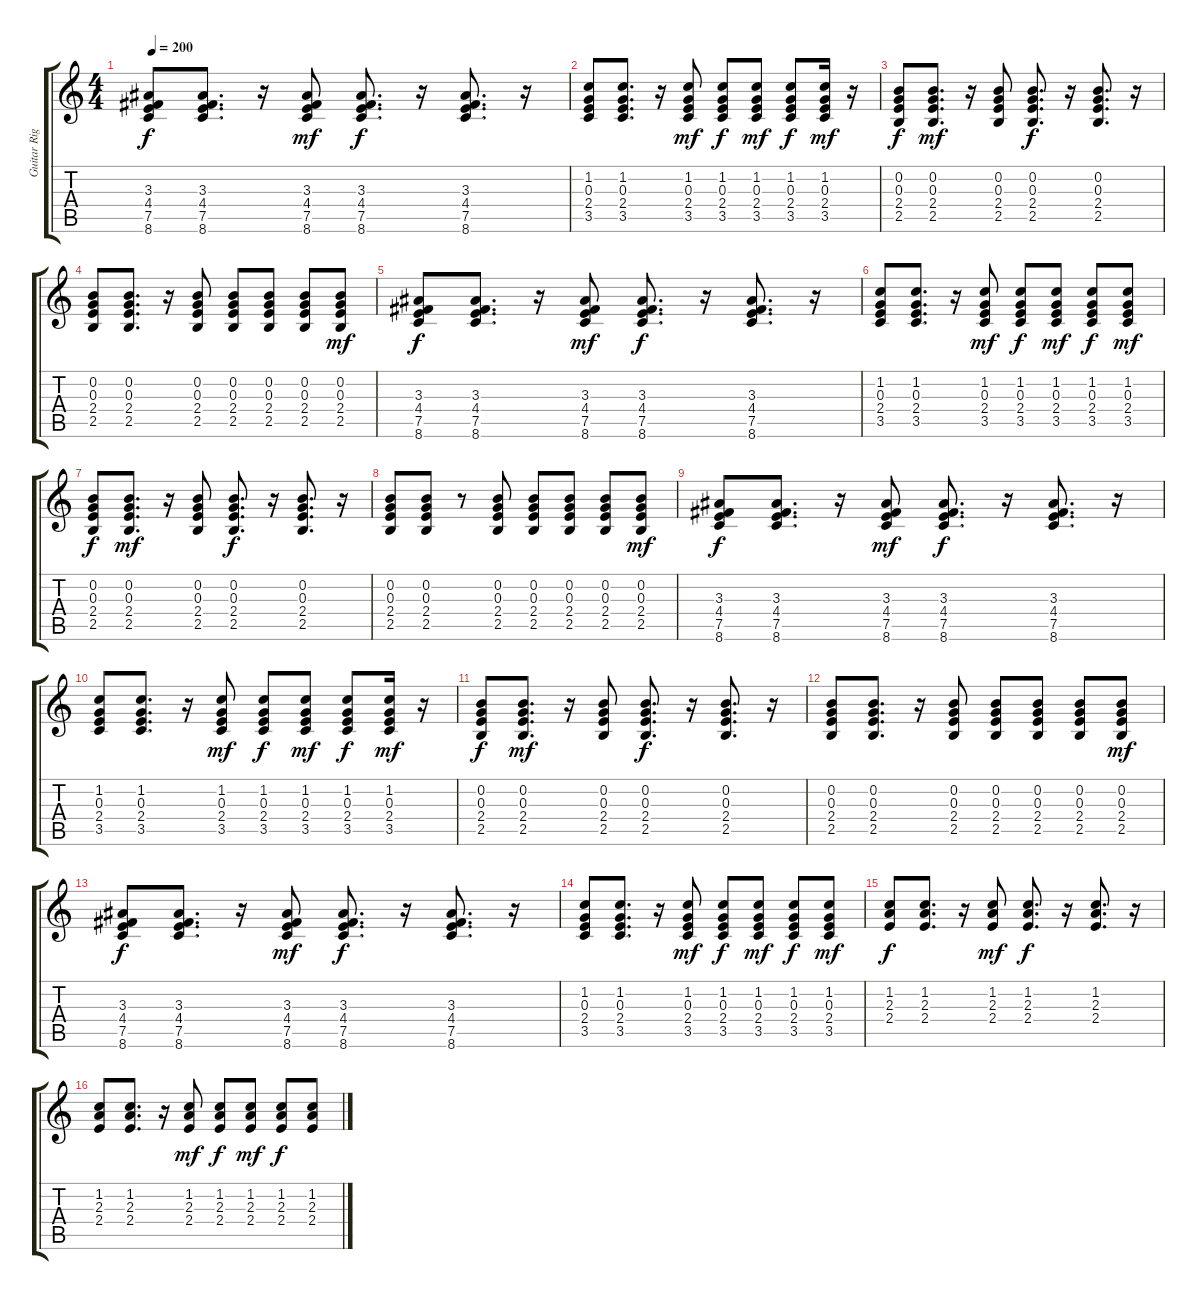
\track ("Guitar Right" "Guitar Rig") {instrument acousticguitarsteel}
\staff {score tabs}
\tuning (E4 B3 G3 D3 A2 E2) {hide}
\ts (4 4)
\tempo 200
\clef g2
\ks c
(3.3 4.4 7.5 8.6).8{dy f} (3.3 4.4 7.5 8.6).8{d} r.16 (3.3 4.4 7.5 8.6).8{dy mf} (3.3 4.4 7.5 8.6).8{d dy f} r.16 (3.3 4.4 7.5 8.6).8{d} r.16 |
(1.2 0.3 2.4 3.5).8 (1.2 0.3 2.4 3.5).8{d} r.16 (1.2 0.3 2.4 3.5).8{dy mf} (1.2 0.3 2.4 3.5).8{dy f} (1.2 0.3 2.4 3.5).8{dy mf} (1.2 0.3 2.4 3.5).8{dy f} (1.2 0.3 2.4 3.5).16{dy mf} r.16 |
(0.2 0.3 2.4 2.5).8{dy f} (0.2 0.3 2.4 2.5).8{d dy mf} r.16 (0.2 0.3 2.4 2.5).8 (0.2 0.3 2.4 2.5).8{d dy f} r.16 (0.2 0.3 2.4 2.5).8{d} r.16 |
(0.2 0.3 2.4 2.5).8 (0.2 0.3 2.4 2.5).8{d} r.16 (0.2 0.3 2.4 2.5).8 (0.2 0.3 2.4 2.5).8 (0.2 0.3 2.4 2.5).8 (0.2 0.3 2.4 2.5).8 (0.2 0.3 2.4 2.5).8{dy mf} |
(3.3 4.4 7.5 8.6).8{dy f} (3.3 4.4 7.5 8.6).8{d} r.16 (3.3 4.4 7.5 8.6).8{dy mf} (3.3 4.4 7.5 8.6).8{d dy f} r.16 (3.3 4.4 7.5 8.6).8{d} r.16 |
(1.2 0.3 2.4 3.5).8 (1.2 0.3 2.4 3.5).8{d} r.16 (1.2 0.3 2.4 3.5).8{dy mf} (1.2 0.3 2.4 3.5).8{dy f} (1.2 0.3 2.4 3.5).8{dy mf} (1.2 0.3 2.4 3.5).8{dy f} (1.2 0.3 2.4 3.5).8{dy mf} |
(0.2 0.3 2.4 2.5).8{dy f} (0.2 0.3 2.4 2.5).8{d dy mf} r.16 (0.2 0.3 2.4 2.5).8 (0.2 0.3 2.4 2.5).8{d dy f} r.16 (0.2 0.3 2.4 2.5).8{d} r.16 |
(0.2 0.3 2.4 2.5).8 (0.2 0.3 2.4 2.5).8 r.8 (0.2 0.3 2.4 2.5).8 (0.2 0.3 2.4 2.5).8 (0.2 0.3 2.4 2.5).8 (0.2 0.3 2.4 2.5).8 (0.2 0.3 2.4 2.5).8{dy mf} |
(3.3 4.4 7.5 8.6).8{dy f} (3.3 4.4 7.5 8.6).8{d} r.16 (3.3 4.4 7.5 8.6).8{dy mf} (3.3 4.4 7.5 8.6).8{d dy f} r.16 (3.3 4.4 7.5 8.6).8{d} r.16 |
(1.2 0.3 2.4 3.5).8 (1.2 0.3 2.4 3.5).8{d} r.16 (1.2 0.3 2.4 3.5).8{dy mf} (1.2 0.3 2.4 3.5).8{dy f} (1.2 0.3 2.4 3.5).8{dy mf} (1.2 0.3 2.4 3.5).8{dy f} (1.2 0.3 2.4 3.5).16{dy mf} r.16 |
(0.2 0.3 2.4 2.5).8{dy f} (0.2 0.3 2.4 2.5).8{d dy mf} r.16 (0.2 0.3 2.4 2.5).8 (0.2 0.3 2.4 2.5).8{d dy f} r.16 (0.2 0.3 2.4 2.5).8{d} r.16 |
(0.2 0.3 2.4 2.5).8 (0.2 0.3 2.4 2.5).8{d} r.16 (0.2 0.3 2.4 2.5).8 (0.2 0.3 2.4 2.5).8 (0.2 0.3 2.4 2.5).8 (0.2 0.3 2.4 2.5).8 (0.2 0.3 2.4 2.5).8{dy mf} |
(3.3 4.4 7.5 8.6).8{dy f} (3.3 4.4 7.5 8.6).8{d} r.16 (3.3 4.4 7.5 8.6).8{dy mf} (3.3 4.4 7.5 8.6).8{d dy f} r.16 (3.3 4.4 7.5 8.6).8{d} r.16 |
(1.2 0.3 2.4 3.5).8 (1.2 0.3 2.4 3.5).8{d} r.16 (1.2 0.3 2.4 3.5).8{dy mf} (1.2 0.3 2.4 3.5).8{dy f} (1.2 0.3 2.4 3.5).8{dy mf} (1.2 0.3 2.4 3.5).8{dy f} (1.2 0.3 2.4 3.5).8{dy mf} |
(1.2 2.3 2.4).8{dy f} (1.2 2.3 2.4).8{d} r.16 (1.2 2.3 2.4).8{dy mf} (1.2 2.3 2.4).8{d dy f} r.16 (1.2 2.3 2.4).8{d} r.16 |
(1.2 2.3 2.4).8 (1.2 2.3 2.4).8{d} r.16 (1.2 2.3 2.4).8{dy mf} (1.2 2.3 2.4).8{dy f} (1.2 2.3 2.4).8{dy mf} (1.2 2.3 2.4).8{dy f} (1.2 2.3 2.4).8
